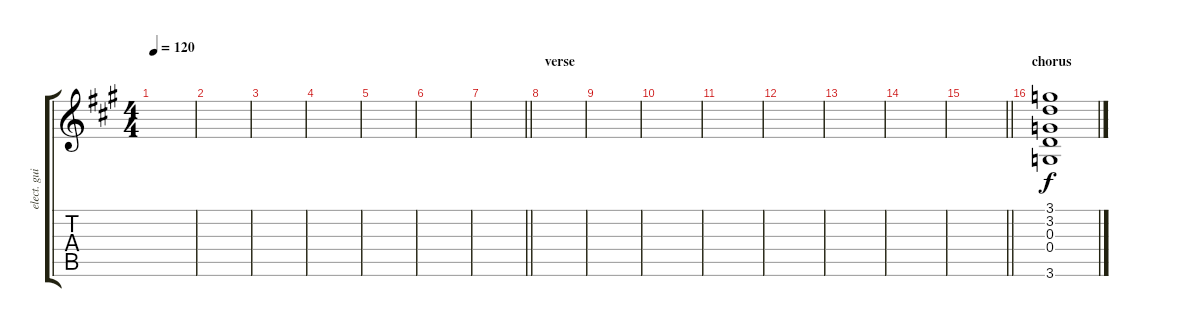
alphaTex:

\track ("elect. guitar" "elect. gui") {instrument overdrivenguitar}
\staff {score tabs}
\tuning (E4 B3 G3 D3 A2 E2) {hide}
\ts (4 4)
\tempo 120
\clef g2
\ks a
|
|
|
|
|
|
\barLineRight lightlight
|
\section ("" "verse")
|
|
|
|
|
|
|
\barLineRight lightlight
|
\section ("" "chorus")
(3.1 3.2 0.3 0.4 3.6).1{dy f}
